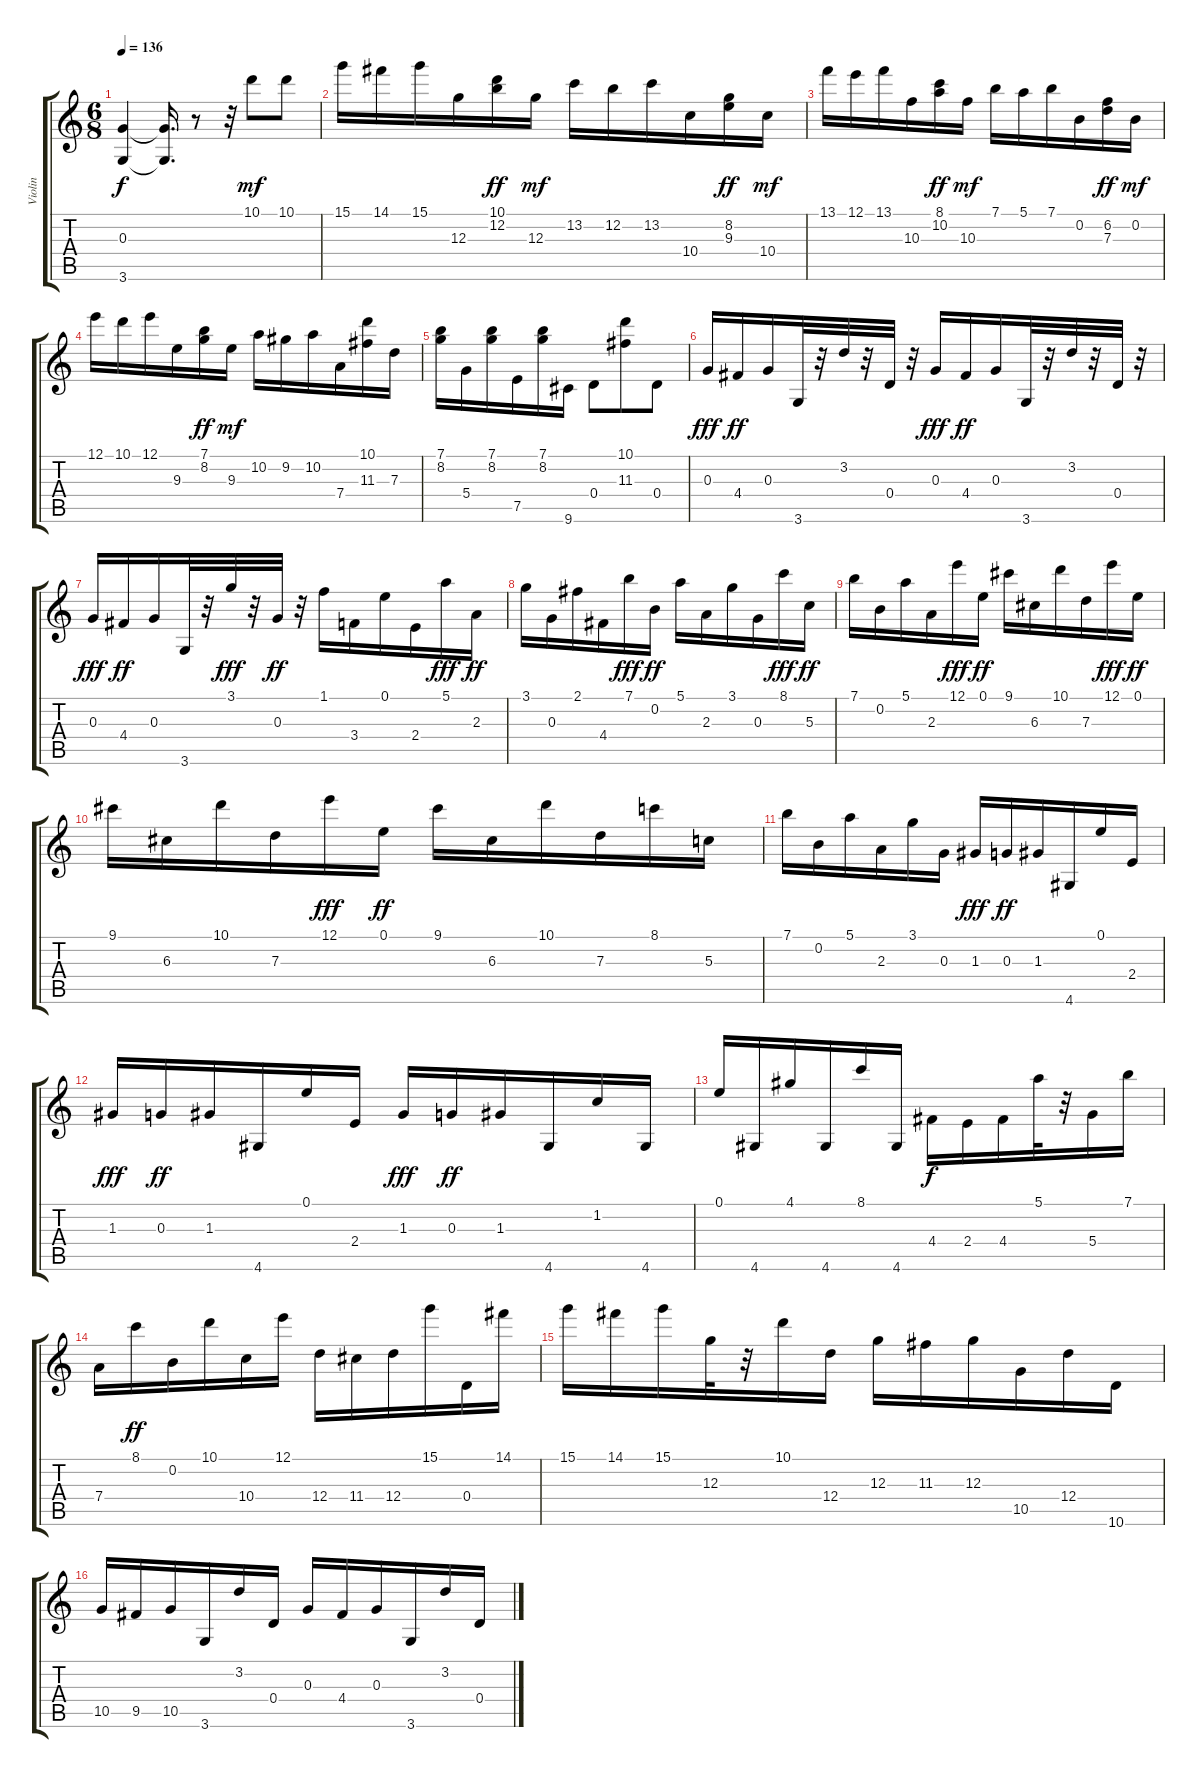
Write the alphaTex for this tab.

\track ("Violin" "Violin") {instrument acousticguitarnylon}
\staff {score tabs}
\tuning (E4 B3 G3 D3 A2 E2) {hide}
\ts (6 8)
\tempo 136
\clef g2
\ks c
(0.3 3.6).4{dy f} (0.3{t} 3.6{t}).16{d} r.8 r.32 10.1.8{dy mf} 10.1.8 |
15.1.16 14.1.16 15.1.16 12.3.16 (10.1 12.2).16{dy ff} 12.3.16{dy mf} 13.2.16 12.2.16 13.2.16 10.4.16 (8.2 9.3).16{dy ff} 10.4.16{dy mf} |
13.1.16 12.1.16 13.1.16 10.3.16 (8.1 10.2).16{dy ff} 10.3.16{dy mf} 7.1.16 5.1.16 7.1.16 0.2.16 (6.2 7.3).16{dy ff} 0.2.16{dy mf} |
12.1.16 10.1.16 12.1.16 9.3.16 (7.1 8.2).16{dy ff} 9.3.16{dy mf} 10.2.16 9.2.16 10.2.16 7.4.16 (10.1 11.3).16 7.3.16 |
(7.1 8.2).16 5.4.16 (7.1 8.2).16 7.5.16 (7.1 8.2).16 9.6.16 0.4.8 (10.1 11.3).8 0.4.8 |
0.3.16{dy fff} 4.4.16{dy ff} 0.3.16 3.6.32 r.32 3.2.32 r.32 0.4.32 r.32 0.3.16{dy fff} 4.4.16{dy ff} 0.3.16 3.6.32 r.32 3.2.32 r.32 0.4.32 r.32 |
0.3.16{dy fff} 4.4.16{dy ff} 0.3.16 3.6.32 r.32 3.1.32{dy fff} r.32 0.3.32{dy ff} r.32 1.1.16 3.4.16 0.1.16 2.4.16 5.1.16{dy fff} 2.3.16{dy ff} |
3.1.16 0.3.16 2.1.16 4.4.16 7.1.16{dy fff} 0.2.16{dy ff} 5.1.16 2.3.16 3.1.16 0.3.16 8.1.16{dy fff} 5.3.16{dy ff} |
7.1.16 0.2.16 5.1.16 2.3.16 12.1.16{dy fff} 0.1.16{dy ff} 9.1.16 6.3.16 10.1.16 7.3.16 12.1.16{dy fff} 0.1.16{dy ff} |
9.1.16 6.3.16 10.1.16 7.3.16 12.1.16{dy fff} 0.1.16{dy ff} 9.1.16 6.3.16 10.1.16 7.3.16 8.1.16 5.3.16 |
7.1.16 0.2.16 5.1.16 2.3.16 3.1.16 0.3.16 1.3.16{dy fff} 0.3.16{dy ff} 1.3.16 4.6.16 0.1.16 2.4.16 |
1.3.16{dy fff} 0.3.16{dy ff} 1.3.16 4.6.16 0.1.16 2.4.16 1.3.16{dy fff} 0.3.16{dy ff} 1.3.16 4.6.16 1.2.16 4.6.16 |
0.1.16 4.6.16 4.1.16 4.6.16 8.1.16 4.6.16 4.4.16{dy f} 2.4.16 4.4.16 5.1.32 r.32 5.4.16 7.1.16 |
7.4.16 8.1.16{dy ff} 0.2.16 10.1.16 10.4.16 12.1.16 12.4.16 11.4.16 12.4.16 15.1.16 0.4.16 14.1.16 |
15.1.16 14.1.16 15.1.16 12.3.32 r.32 10.1.16 12.4.16 12.3.16 11.3.16 12.3.16 10.5.16 12.4.16 10.6.16 |
10.5.16 9.5.16 10.5.16 3.6.16 3.2.16 0.4.16 0.3.16 4.4.16 0.3.16 3.6.16 3.2.16 0.4.16
